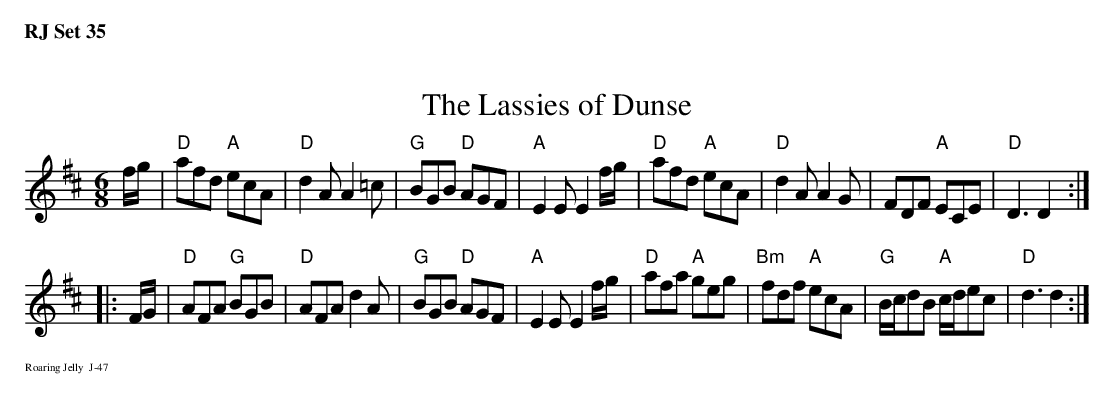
X:1
T: Lassies of Dunse, The
M: 6/8
K: D
f/g/| "D"afd "A"ecA| "D"d2A A2=c| "G"BGB "D"AGF| "A"E2E E2f/g/| \
      "D"afd "A"ecA| "D"d2A A2G| FDF "A"ECE| "D"D3 D2:|
|:\
F/G/| "D"AFA "G"BGB| "D"AFA d2A| "G"BGB "D"AGF| "A"E2E E2 f/g/| \
      "D"afa "A"geg| "Bm"fdf "A"ecA| "G"B/c/dB "A"c/d/ec| "D"d3 d2:|
